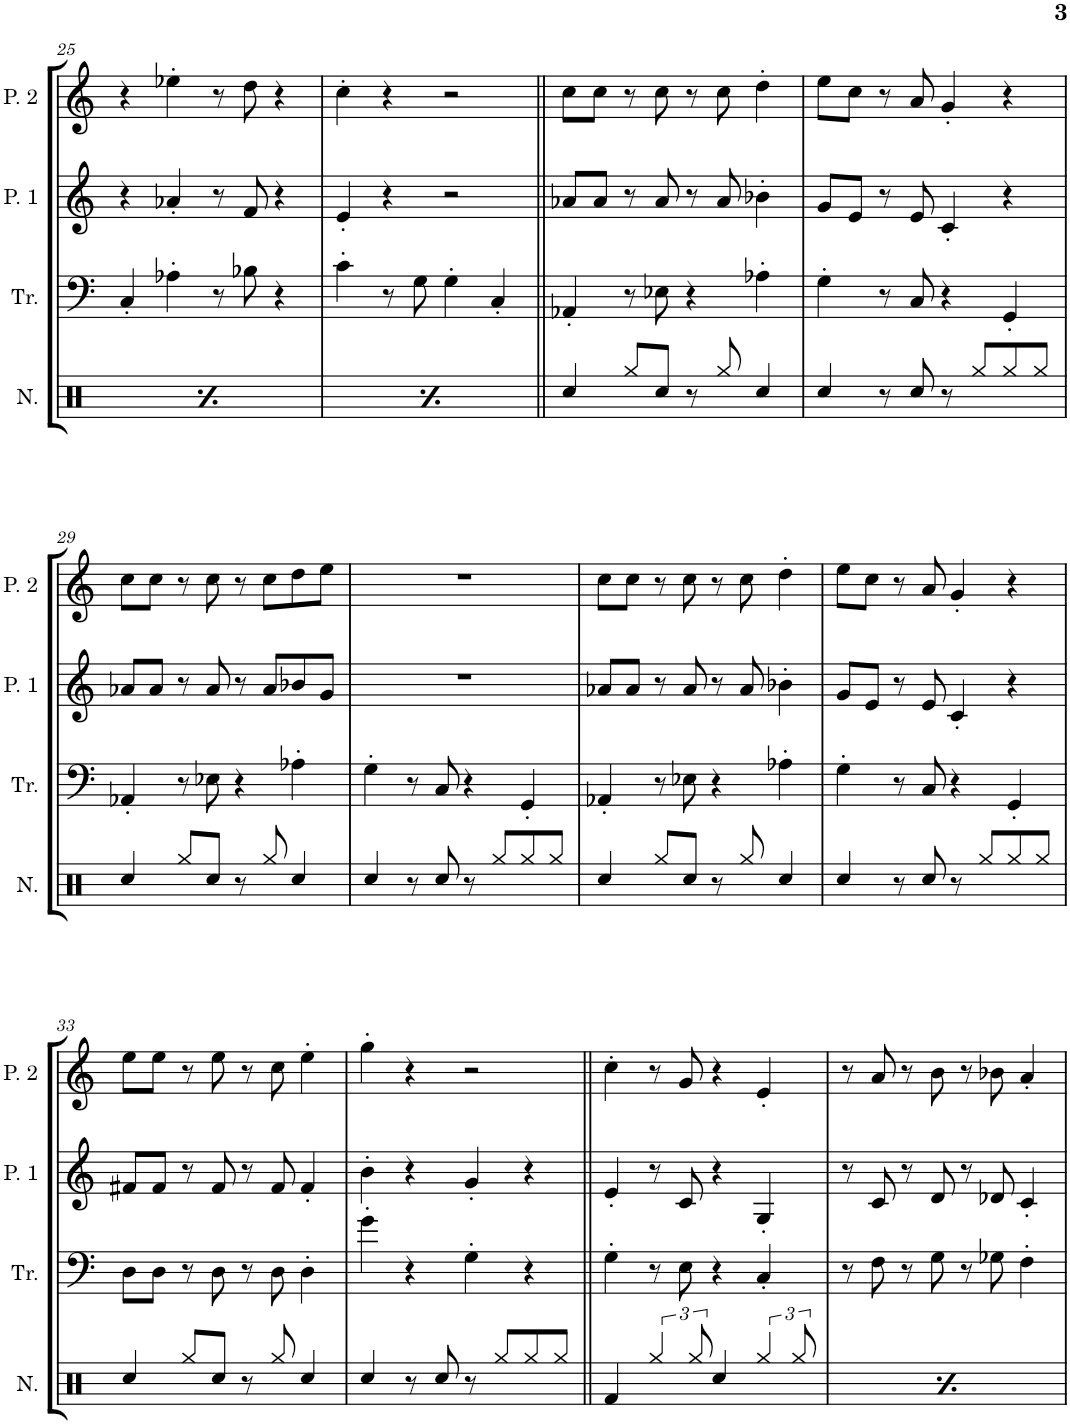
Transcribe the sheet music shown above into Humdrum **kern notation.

**kern	**kern	**kern	**kern
*part4	*part3	*part2	*part1
*staff4	*staff3	*staff2	*staff1
*I"Noise	*I"Triangle	*I"Pulse 1	*I"Pulse 2
*I'N.	*I'Tr.	*I'P. 1	*I'P. 2
!!LO:PB:g=z
*clefX	*clefF4	*clefG2	*clefG2
*k[]	*k[]	*k[]	*k[]
*M2/2	*M2/2	*M2/2	*M2/2
*met(c|)	*met(c|)	*met(c|)	*met(c|)
=25	=25	=25	=25
4Rf/	4C'/	4r	4r
6Rgg/	4A-X'\	4a-X'/	4ee-X'\
12Rgg/	.	.	.
4Rcc/	8r	8r	8r
.	8B-X\	8f/	8dd\
6Rgg/	4r	4r	4r
12Rgg/	.	.	.
=26	=26	=26	=26
4Rf/	4c'\	4e'/	4cc'\
6Rgg/	8r	4r	4r
.	8G\	.	.
12Rgg/	.	.	.
4Rcc/	4G'\	2r	2r
6Rgg/	4C'/	.	.
12Rgg/	.	.	.
=27||	=27||	=27||	=27||
4Rcc/	4AA-X'/	8a-X/L	8cc\L
.	.	8a-/J	8cc\J
8Rgg/L	8r	8r	8r
8Rcc/J	8E-X\	8a-/	8cc\
8r	4r	8r	8r
8Rgg/	.	8a-/	8cc\
4Rcc/	4A-X'\	4b-X'\	4dd'\
=28	=28	=28	=28
4Rcc/	4G'\	8g/L	8ee\L
.	.	8e/J	8cc\J
8r	8r	8r	8r
8Rcc/	8C/	8e/	8a/
8r	4r	4c'/	4g'/
8Rgg/L	.	.	.
8Rgg/	4GG'/	4r	4r
8Rgg/J	.	.	.
!!LO:LB:g=z
=29	=29	=29	=29
4Rcc/	4AA-X'/	8a-X/L	8cc\L
.	.	8a-/J	8cc\J
8Rgg/L	8r	8r	8r
8Rcc/J	8E-X\	8a-/	8cc\
8r	4r	8r	8r
8Rgg/	.	8a-/L	8cc\L
4Rcc/	4A-X'\	8b-X/	8dd\
.	.	8g/J	8ee\J
=30	=30	=30	=30
4Rcc/	4G'\	1r	1r
8r	8r	.	.
8Rcc/	8C/	.	.
8r	4r	.	.
8Rgg/L	.	.	.
8Rgg/	4GG'/	.	.
8Rgg/J	.	.	.
=31	=31	=31	=31
4Rcc/	4AA-X'/	8a-X/L	8cc\L
.	.	8a-/J	8cc\J
8Rgg/L	8r	8r	8r
8Rcc/J	8E-X\	8a-/	8cc\
8r	4r	8r	8r
8Rgg/	.	8a-/	8cc\
4Rcc/	4A-X'\	4b-X'\	4dd'\
=32	=32	=32	=32
4Rcc/	4G'\	8g/L	8ee\L
.	.	8e/J	8cc\J
8r	8r	8r	8r
8Rcc/	8C/	8e/	8a/
8r	4r	4c'/	4g'/
8Rgg/L	.	.	.
8Rgg/	4GG'/	4r	4r
8Rgg/J	.	.	.
!!LO:LB:g=z
=33	=33	=33	=33
4Rcc/	8D\L	8f#X/L	8ee\L
.	8D\J	8f#/J	8ee\J
8Rgg/L	8r	8r	8r
8Rcc/J	8D\	8f#/	8ee\
8r	8r	8r	8r
8Rgg/	8D\	8f#/	8cc\
4Rcc/	4D'\	4f#'/	4ee'\
=34	=34	=34	=34
4Rcc/	4g'\	4b'\	4gg'\
8r	4r	4r	4r
8Rcc/	.	.	.
8r	4G'\	4g'/	2r
8Rgg/L	.	.	.
8Rgg/	4r	4r	.
8Rgg/J	.	.	.
=35||	=35||	=35||	=35||
4Rf/	4G'\	4e'/	4cc'\
6Rgg/	8r	8r	8r
.	8E\	8c/	8g/
12Rgg/	.	.	.
4Rcc/	4r	4r	4r
6Rgg/	4C'/	4G'/	4e'/
12Rgg/	.	.	.
=36	=36	=36	=36
4Rf/	8r	8r	8r
.	8F\	8c/	8a/
6Rgg/	8r	8r	8r
.	8G\	8d/	8b\
12Rgg/	.	.	.
4Rcc/	8r	8r	8r
.	8G-X\	8d-X/	8b-X\
6Rgg/	4F'\	4c'/	4a'/
12Rgg/	.	.	.
=	=	=	=
*-	*-	*-	*-
